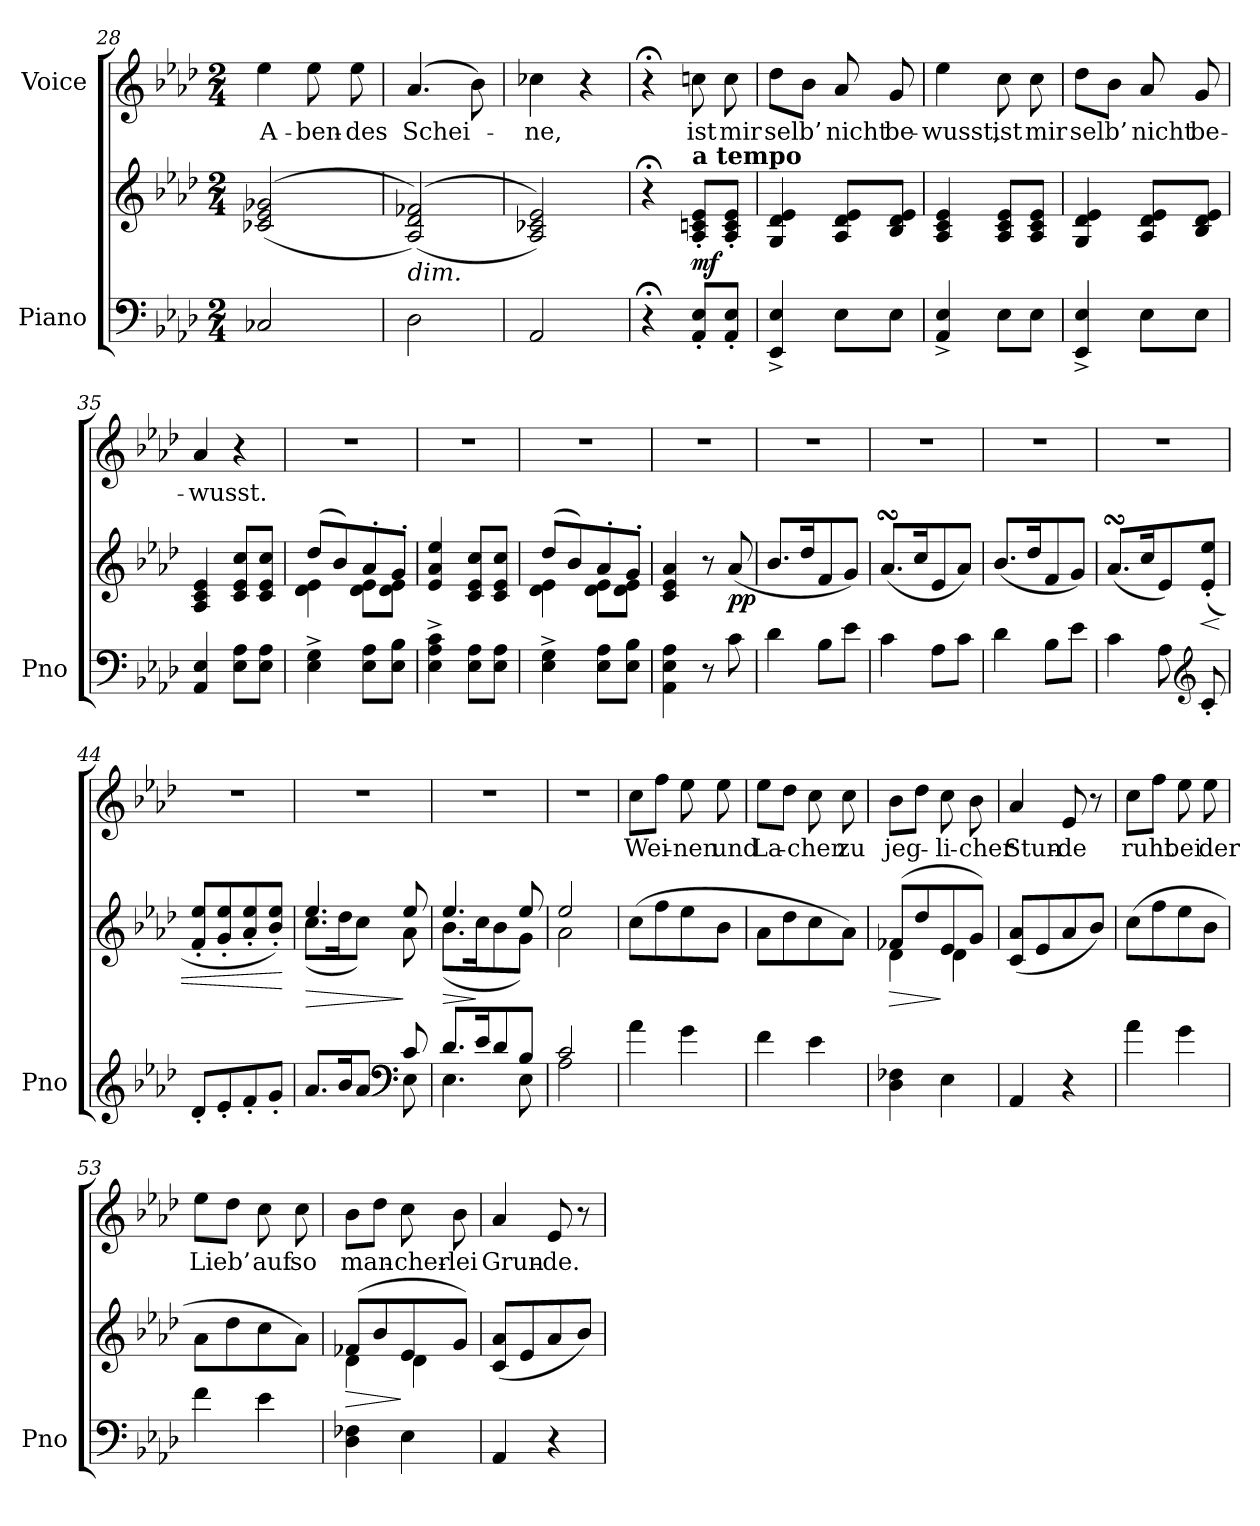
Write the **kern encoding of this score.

**kern	**kern	**dynam	**kern	**text
*part2	*part2	*part2	*part1	*part1
*staff3	*staff2	*staff2/3	*staff1	*staff1
*I"Piano	*	*	*I"Voice	*
*I'Pno	*	*	*	*
*clefF4	*clefG2	*	*clefG2	*
*k[b-e-a-d-]	*k[b-e-a-d-]	*	*k[b-e-a-d-]	*
*M2/4	*M2/4	*	*M2/4	*
=28	=28	=28	=28	=28
2C-X/	((2c-X/ 2e-/ 2g-X/	.	4ee-\	A-
.	.	.	8ee-\	-ben-
.	.	.	8ee-\	-des
=29	=29	=29	=29	=29
!	!LO:TX:b:i:t=dim.	!	!	!
2D-\	((2A-/ 2d-/ 2f-X/))	.	(4.a-/	Schei-
.	.	.	8b-\)	.
=30	=30	=30	=30	=30
2AA-/	2A-/ 2c-X/ 2e-/))	.	4cc-X\	-ne,
.	.	.	4r	.
=31	=31	=31	=31	=31
4r;<	4r;<	.	4r;<	.
!	!LO:TX:a:B:t=a tempo	!	!	!
!	!	!LO:DY:a=2	!	!
8AA-/' 8E-/'L	8A-/' 8cn/' 8e-/'L	mf	8ccn\	ist
8AA-/' 8E-/'J	8A-/' 8c/' 8e-/'J	.	8cc\	mir
=32	=32	=32	=32	=32
4EE-/^> 4E-/^>	4G/ 4d-/ 4e-/	.	8dd-\L	selb’
.	.	.	8b-\J	.
8E-\L	8A-/ 8d-/ 8e-/L	.	8a-/	nicht
8E-\J	8B-/ 8d-/ 8e-/J	.	8g/	be-
=33	=33	=33	=33	=33
4AA-/^> 4E-/^>	4A-/ 4c/ 4e-/	.	4ee-\	-wusst,
8E-\L	8A-/ 8c/ 8e-/L	.	8cc\	ist
8E-\J	8A-/ 8c/ 8e-/J	.	8cc\	mir
=34	=34	=34	=34	=34
4EE-/^> 4E-/^>	4G/ 4d-/ 4e-/	.	8dd-\L	selb’
.	.	.	8b-\J	.
8E-\L	8A-/ 8d-/ 8e-/L	.	8a-/	nicht
8E-\J	8B-/ 8d-/ 8e-/J	.	8g/	be-
=35	=35	=35	=35	=35
4AA-/ 4E-/	4A-/ 4c/ 4e-/	.	4a-/	-wusst.
8E-\ 8A-\L	8c/ 8e-/ 8cc/L	.	4r	.
8E-\ 8A-\J	8c/ 8e-/ 8cc/J	.	.	.
=36	=36	=36	=36	=36
*	*^	*	*	*
4E-\^> 4G\^>	(8dd-/L	4d-\ 4e-\	.	2r	.
.	8b-/)	.	.	.	.
8E-\ 8A-\L	8a-'/	8d-\ 8e-\L	.	.	.
8E-\ 8B-\J	8g'/J	8d-\ 8e-\J	.	.	.
*	*v	*v	*	*	*
=37	=37	=37	=37	=37
4E-\^> 4A-\^> 4c\^>	4e-/ 4a-/ 4ee-/	.	2r	.
8E-\ 8A-\L	8c/ 8e-/ 8cc/L	.	.	.
8E-\ 8A-\J	8c/ 8e-/ 8cc/J	.	.	.
=38	=38	=38	=38	=38
*	*^	*	*	*
4E-\^> 4G\^>	(8dd-/L	4d-\ 4e-\	.	2r	.
.	8b-/)	.	.	.	.
8E-\ 8A-\L	8a-'/	8d-\ 8e-\L	.	.	.
8E-\ 8B-\J	8g'/J	8d-\ 8e-\J	.	.	.
*	*v	*v	*	*	*
=39	=39	=39	=39	=39
4AA-\ 4E-\ 4A-\	4c/ 4e-/ 4a-/	.	2r	.
8r	8r	.	.	.
!	!	!LO:DY:b	!	!
8c\	(8a-/	pp	.	.
=40	=40	=40	=40	=40
4d-\	8.b-/L	.	2r	.
.	16dd-/K	.	.	.
8B-\L	8f/	.	.	.
8e-\J	8g/J)	.	.	.
=41	=41	=41	=41	=41
4c\	(8.a-sSSs/L	.	2r	.
.	16cc/K	.	.	.
8A-\L	8e-/	.	.	.
8c\J	8a-/J)	.	.	.
=42	=42	=42	=42	=42
4d-\	(8.b-/L	.	2r	.
.	16dd-/K	.	.	.
8B-\L	8f/	.	.	.
8e-\J	8g/J)	.	.	.
=43	=43	=43	=43	=43
4c\	(8.a-sSSs/L	.	2r	.
.	16cc/K	.	.	.
8A-\	8e-/)	.	.	.
*clefG2	*	*	*	*
!	!	!LO:HP:b	!	!
8c'/	(8e-/' 8ee-/'J	<	.	.
=44	=44	=44	=44	=44
8d-'/L	8f/'< 8ee-/'<L	.	2r	.
8e-'/	8g/'< 8ee-/'<	.	.	.
8f'/	8a-/'< 8ee-/'<	.	.	.
8g'/J	8b-/'< 8ee-/'<J)	.	.	.
.	.	[	.	.
=45	=45	=45	=45	=45
*^	*	*	*	*
!	!	!	!LO:HP:b	!	!
*	*	*^	*	*	*
8.a-/L	4.ryy	4.ee-/	(8.cc\L	>	2r	.
16b-/K	.	.	16dd-\K	.	.	.
8a-/J	.	.	8cc\J)	.	.	.
*clefF4	*	*	*	*	*	*
8c/	8E-\	8ee-/	8a-\	]	.	.
=46	=46	=46	=46	=46	=46	=46
!	!	!	!	!LO:HP:b	!	!
8.d-/L	4.E-\	4.ee-/	(8.b-\L	>	2r	.
16e-/K	.	.	16cc\K	]	.	.
8d-/	.	.	8b-\	.	.	.
8B-/J	8E-\	8ee-/	8g\J)	.	.	.
=47	=47	=47	=47	=47	=47	=47
2c/	2A-\	2ee-/	2a-\	.	2r	.
*v	*v	*	*	*	*	*
*	*v	*v	*	*	*
=48	=48	=48	=48	=48
4a-\	(8cc\L	.	8cc\L	Wei-
.	8ff\	.	8ff\J	.
4g\	8ee-\	.	8ee-\	-nen
.	8b-\J	.	8ee-\	und
=49	=49	=49	=49	=49
4f\	8a-\L	.	8ee-\L	La-
.	8dd-\	.	8dd-\J	.
4e-\	8cc\	.	8cc\	-chen
.	8a-\J)	.	8cc\	zu
=50	=50	=50	=50	=50
!	!	!LO:HP:b	!	!
*	*^	*	*	*
4D-\ 4F-X\	(8f-X/L	4d-\	>	8b-\L	jeg-
.	8dd-/	.	.	8dd-\J	.
4E-\	8e-/	4d-\	]	8cc\	-li-
.	8g/J)	.	.	8b-\	-cher
*	*v	*v	*	*	*
=51	=51	=51	=51	=51
4AA-/	(8c/ 8a-/L	.	4a-/	Stun-
.	8e-/	.	.	.
4r	8a-/	.	8e-/	-de
.	8b-/J)	.	8r	.
=52	=52	=52	=52	=52
4a-\	(8cc\L	.	8cc\L	ruht
.	8ff\	.	8ff\J	.
4g\	8ee-\	.	8ee-\	bei
.	8b-\J	.	8ee-\	der
=53	=53	=53	=53	=53
4f\	8a-\L	.	8ee-\L	Lieb’
.	8dd-\	.	8dd-\J	.
4e-\	8cc\	.	8cc\	auf
.	8a-\J)	.	8cc\	so
=54	=54	=54	=54	=54
!	!	!LO:HP:b	!	!
*	*^	*	*	*
4D-\ 4F-X\	(8f-X/L	4d-\	>	8b-\L	man-
.	8b-/	.	.	8dd-\J	.
4E-\	8e-/	4d-\	]	8cc\	-cher-
.	8g/J)	.	.	8b-\	-lei
*	*v	*v	*	*	*
=55	=55	=55	=55	=55
4AA-/	(8c/ 8a-/L	.	4a-/	Grun-
.	8e-/	.	.	.
4r	8a-/	.	8e-/	-de.
.	8b-/J)	.	8r	.
=	=	=	=	=
*-	*-	*-	*-	*-
